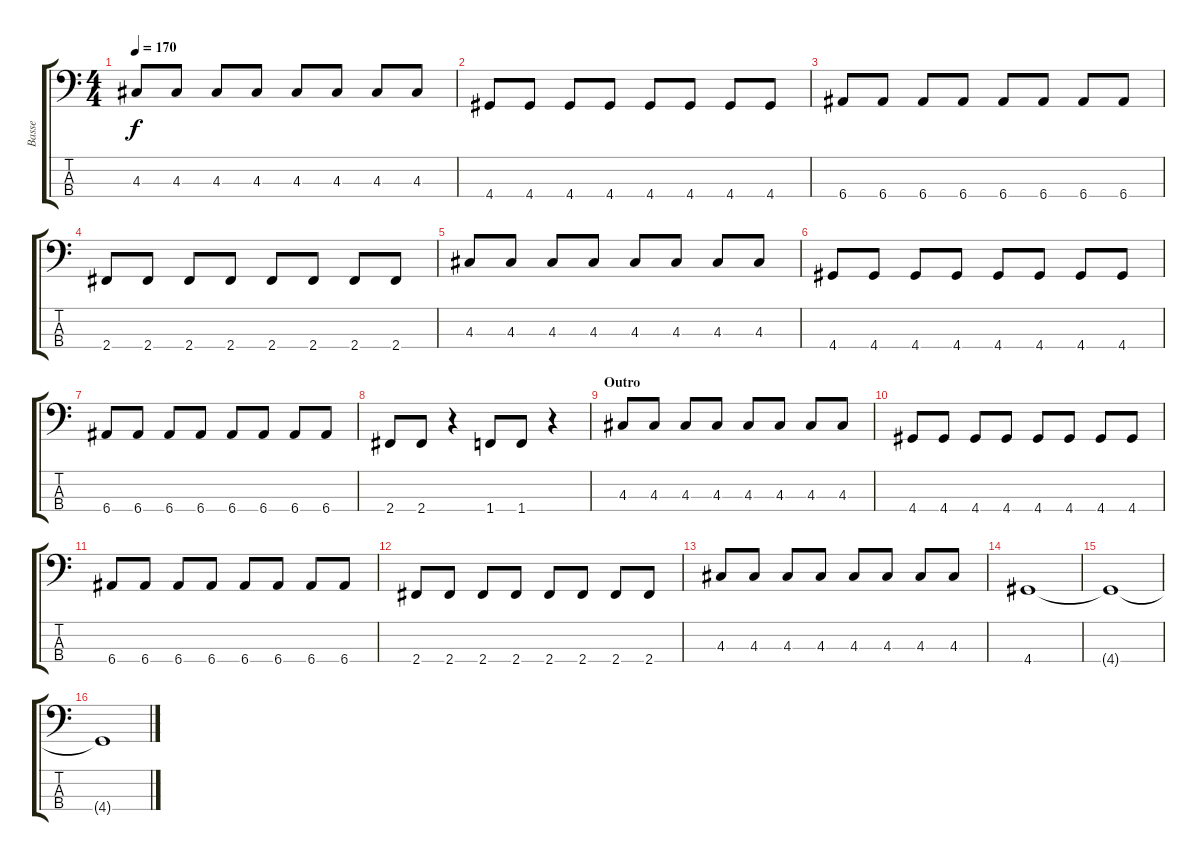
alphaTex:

\track ("Basse" "Basse") {instrument electricbassfinger}
\staff {score tabs}
\tuning (G2 D2 A1 E1) {hide}
\ts (4 4)
\tempo 170
\clef f4
\ks c
4.3.8{dy f} 4.3.8 4.3.8 4.3.8 4.3.8 4.3.8 4.3.8 4.3.8 |
4.4.8 4.4.8 4.4.8 4.4.8 4.4.8 4.4.8 4.4.8 4.4.8 |
6.4.8 6.4.8 6.4.8 6.4.8 6.4.8 6.4.8 6.4.8 6.4.8 |
2.4.8 2.4.8 2.4.8 2.4.8 2.4.8 2.4.8 2.4.8 2.4.8 |
4.3.8 4.3.8 4.3.8 4.3.8 4.3.8 4.3.8 4.3.8 4.3.8 |
4.4.8 4.4.8 4.4.8 4.4.8 4.4.8 4.4.8 4.4.8 4.4.8 |
6.4.8 6.4.8 6.4.8 6.4.8 6.4.8 6.4.8 6.4.8 6.4.8 |
2.4.8 2.4.8 r.4 1.4.8 1.4.8 r.4 |
\section ("" "Outro")
4.3.8 4.3.8 4.3.8 4.3.8 4.3.8 4.3.8 4.3.8 4.3.8 |
4.4.8 4.4.8 4.4.8 4.4.8 4.4.8 4.4.8 4.4.8 4.4.8 |
6.4.8 6.4.8 6.4.8 6.4.8 6.4.8 6.4.8 6.4.8 6.4.8 |
2.4.8 2.4.8 2.4.8 2.4.8 2.4.8 2.4.8 2.4.8 2.4.8 |
4.3.8 4.3.8 4.3.8 4.3.8 4.3.8 4.3.8 4.3.8 4.3.8 |
4.4.1 |
4.4{t}.1 |
4.4{t}.1
